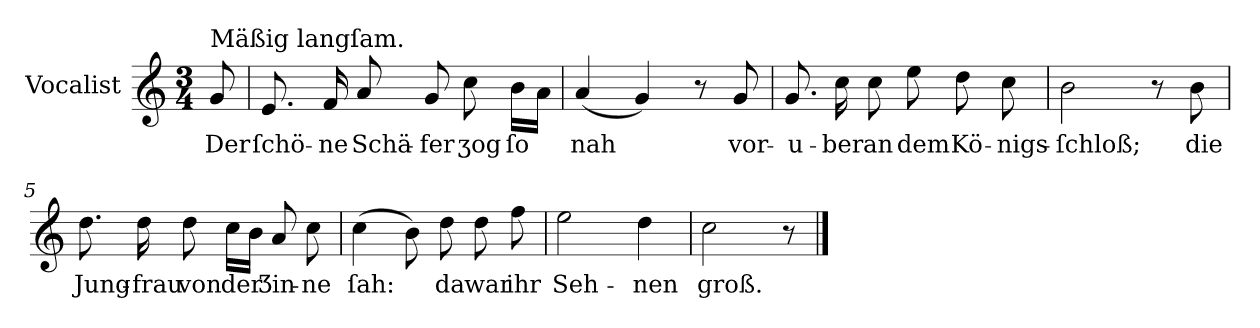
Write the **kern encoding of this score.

**kern	**text
*part1	*part1
*staff1	*staff1
*I"Vocalist	*
*clefG2	*
*k[]	*
*C:	*
*M3/4	*
=	=
!LO:TX:a:t=Mäßig langſam.	!
8g	Der
=1	=1
8.e	ſchö-
16f	-ne
8a	Schä-
8g	-fer
8cc	ʒog
16b\LL	ſo
16aJJ	.
=2	=2
(4a	nah
4g)	.
8r	.
8g	vor-
=3	=3
8.g	-u-
16cc	-ber
8cc	an
8ee	dem
8dd	Kö-
8cc	-nigs-
=4	=4
2b	-ſchloß;
8r	.
8b	die
=5	=5
8.dd	Jung-
16dd	-frau
8dd	von
16ccLL	der
16bJJ	.
8a	Ʒin-
8cc	-ne
=6	=6
(4cc	ſah:
8b)	.
8dd	da
8dd	war
8ff	ihr
=7	=7
2ee	Seh-
4dd	-nen
=8	=8
2cc	groß.
8r	.
==	==
*-	*-
